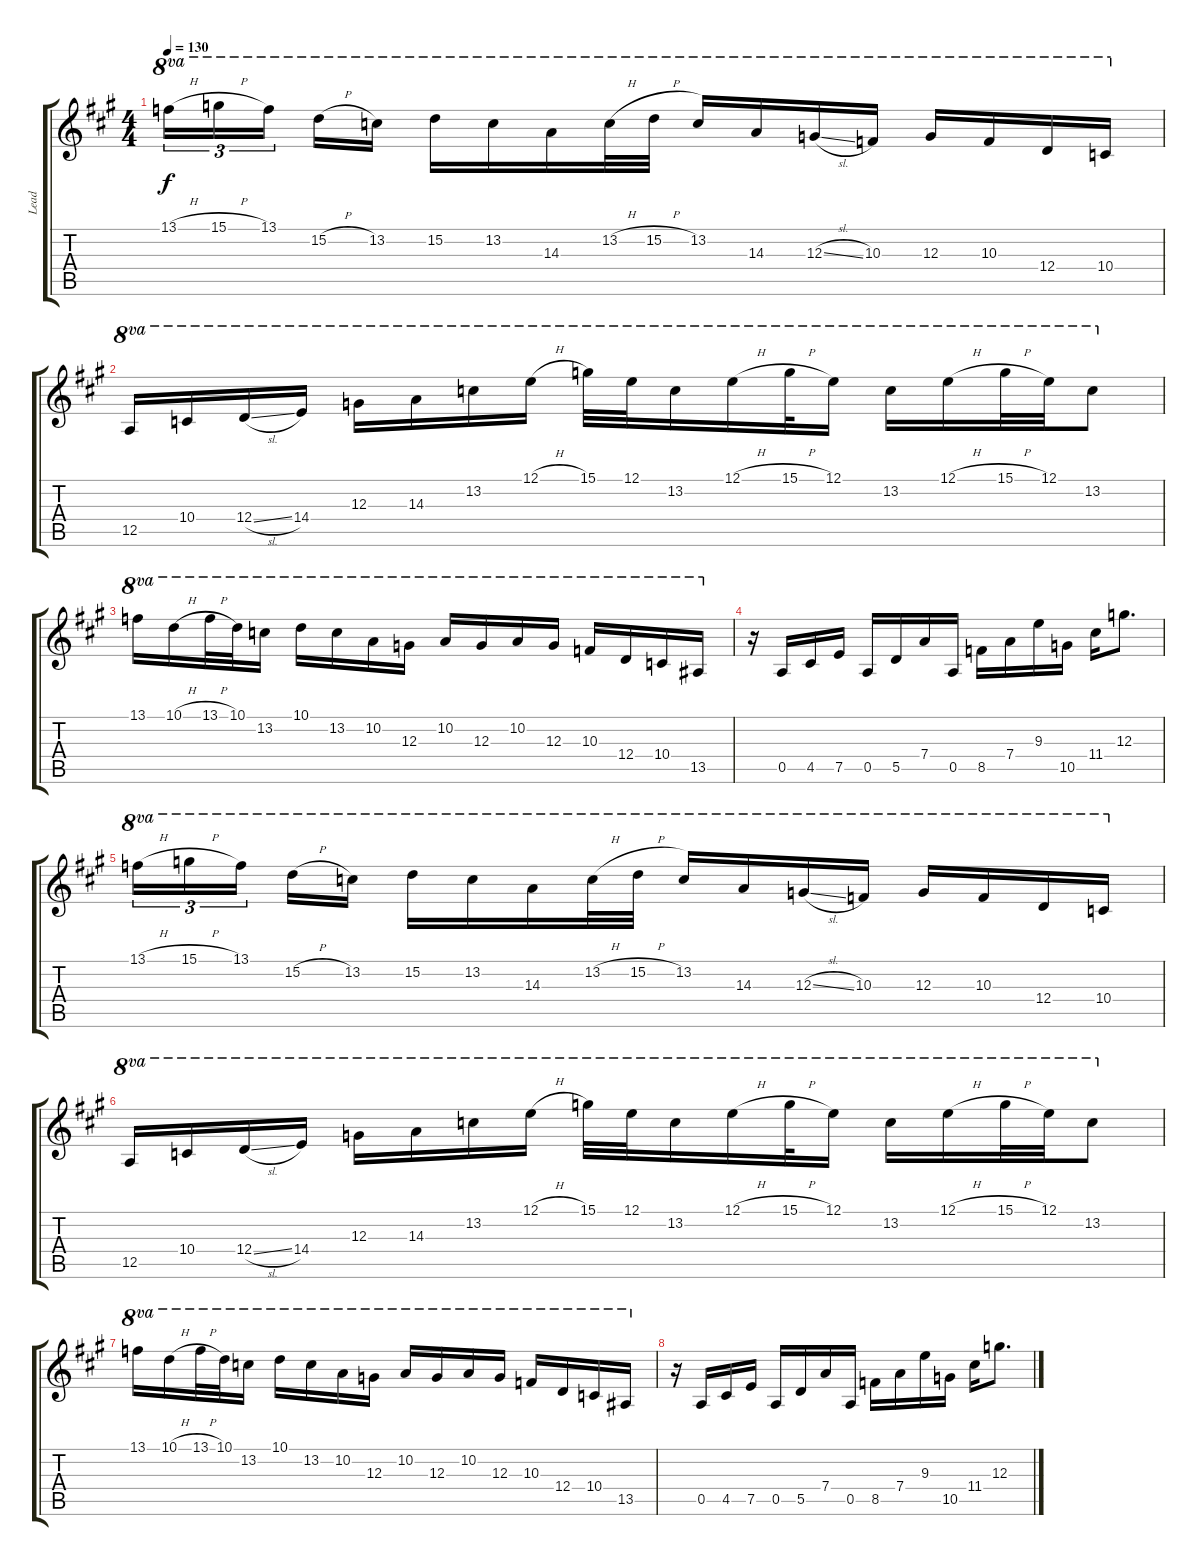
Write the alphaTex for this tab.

\track ("Lead" "Lead") {instrument overdrivenguitar}
\staff {score tabs}
\tuning (E4 B3 G3 D3 A2 E2) {hide}
\ts (4 4)
\tempo 130
\clef g2
\ks a
13.1{h}.16{tu (3 2) ot 8va dy f} 15.1{h}.16{tu (3 2) ot 8va} 13.1.16{tu (3 2) ot 8va beam splitsecondary} 15.2{h}.16{ot 8va} 13.2.16{ot 8va} 15.2.16{ot 8va} 13.2.16{ot 8va} 14.3.16{ot 8va} 13.2{h}.32{ot 8va} 15.2{h}.32{ot 8va} 13.2.16{ot 8va} 14.3.16{ot 8va} 12.3{sl}.16{ot 8va} 10.3.16{ot 8va} 12.3.16{ot 8va} 10.3.16{ot 8va} 12.4.16{ot 8va} 10.4.16{ot 8va} |
12.5.16{ot 8va} 10.4.16{ot 8va} 12.4{sl}.16{ot 8va} 14.4.16{ot 8va} 12.3.16{ot 8va} 14.3.16{ot 8va} 13.2.16{ot 8va} 12.1{h}.16{ot 8va} 15.1.32{ot 8va} 12.1.32{ot 8va} 13.2.16{ot 8va} 12.1{h}.16{ot 8va} 15.1{h}.32{ot 8va} 12.1.16{ot 8va} 13.2.16{ot 8va} 12.1{h}.16{ot 8va} 15.1{h}.32{ot 8va} 12.1.32{ot 8va} 13.2.8{ot 8va} |
13.1.16{ot 8va} 10.1{h}.16{ot 8va} 13.1{h}.32{ot 8va} 10.1.32{ot 8va} 13.2.16{ot 8va} 10.1.16{ot 8va} 13.2.16{ot 8va} 10.2.16{ot 8va} 12.3.16{ot 8va} 10.2.16{ot 8va} 12.3.16{ot 8va} 10.2.16{ot 8va} 12.3.16{ot 8va} 10.3.16{ot 8va} 12.4.16{ot 8va} 10.4.16{ot 8va} 13.5.16{ot 8va} |
r.16 0.5.16 4.5.16 7.5.16 0.5.16 5.5.16 7.4.16 0.5.16 8.5.16 7.4.16 9.3.16 10.5.16 11.4.16 12.3.8{d} |
13.1{h}.16{tu (3 2) ot 8va} 15.1{h}.16{tu (3 2) ot 8va} 13.1.16{tu (3 2) ot 8va beam splitsecondary} 15.2{h}.16{ot 8va} 13.2.16{ot 8va} 15.2.16{ot 8va} 13.2.16{ot 8va} 14.3.16{ot 8va} 13.2{h}.32{ot 8va} 15.2{h}.32{ot 8va} 13.2.16{ot 8va} 14.3.16{ot 8va} 12.3{sl}.16{ot 8va} 10.3.16{ot 8va} 12.3.16{ot 8va} 10.3.16{ot 8va} 12.4.16{ot 8va} 10.4.16{ot 8va} |
12.5.16{ot 8va} 10.4.16{ot 8va} 12.4{sl}.16{ot 8va} 14.4.16{ot 8va} 12.3.16{ot 8va} 14.3.16{ot 8va} 13.2.16{ot 8va} 12.1{h}.16{ot 8va} 15.1.32{ot 8va} 12.1.32{ot 8va} 13.2.16{ot 8va} 12.1{h}.16{ot 8va} 15.1{h}.32{ot 8va} 12.1.16{ot 8va} 13.2.16{ot 8va} 12.1{h}.16{ot 8va} 15.1{h}.32{ot 8va} 12.1.32{ot 8va} 13.2.8{ot 8va} |
13.1.16{ot 8va} 10.1{h}.16{ot 8va} 13.1{h}.32{ot 8va} 10.1.32{ot 8va} 13.2.16{ot 8va} 10.1.16{ot 8va} 13.2.16{ot 8va} 10.2.16{ot 8va} 12.3.16{ot 8va} 10.2.16{ot 8va} 12.3.16{ot 8va} 10.2.16{ot 8va} 12.3.16{ot 8va} 10.3.16{ot 8va} 12.4.16{ot 8va} 10.4.16{ot 8va} 13.5.16{ot 8va} |
r.16 0.5.16 4.5.16 7.5.16 0.5.16 5.5.16 7.4.16 0.5.16 8.5.16 7.4.16 9.3.16 10.5.16 11.4.16 12.3.8{d}
